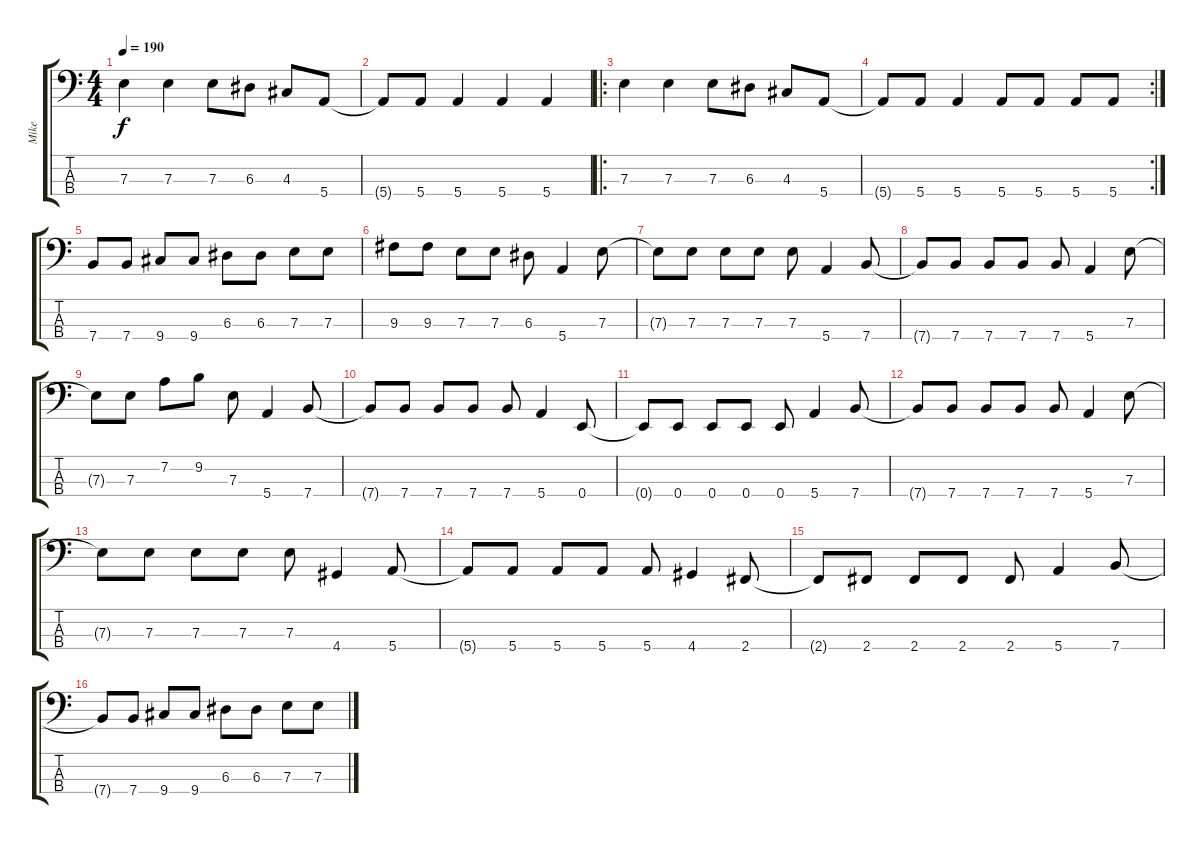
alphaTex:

\track ("Mike " "Mike ") {instrument electricbasspick}
\staff {score tabs}
\tuning (G2 D2 A1 E1) {hide}
\ts (4 4)
\tempo 190
\clef f4
\ks c
7.3.4{dy f} 7.3.4 7.3.8 6.3.8 4.3.8 5.4.8 |
5.4{t}.8 5.4.8 5.4.4 5.4.4 5.4.4 |
\ro
7.3.4 7.3.4 7.3.8 6.3.8 4.3.8 5.4.8 |
\rc 2
5.4{t}.8 5.4.8 5.4.4 5.4.8 5.4.8 5.4.8 5.4.8 |
7.4.8 7.4.8 9.4.8 9.4.8 6.3.8 6.3.8 7.3.8 7.3.8 |
9.3.8 9.3.8 7.3.8 7.3.8 6.3.8 5.4.4 7.3.8 |
7.3{t}.8 7.3.8 7.3.8 7.3.8 7.3.8 5.4.4 7.4.8 |
7.4{t}.8 7.4.8 7.4.8 7.4.8 7.4.8 5.4.4 7.3.8 |
7.3{t}.8 7.3.8 7.2.8 9.2.8 7.3.8 5.4.4 7.4.8 |
7.4{t}.8 7.4.8 7.4.8 7.4.8 7.4.8 5.4.4 0.4.8 |
0.4{t}.8 0.4.8 0.4.8 0.4.8 0.4.8 5.4.4 7.4.8 |
7.4{t}.8 7.4.8 7.4.8 7.4.8 7.4.8 5.4.4 7.3.8 |
7.3{t}.8 7.3.8 7.3.8 7.3.8 7.3.8 4.4.4 5.4.8 |
5.4{t}.8 5.4.8 5.4.8 5.4.8 5.4.8 4.4.4 2.4.8 |
2.4{t}.8 2.4.8 2.4.8 2.4.8 2.4.8 5.4.4 7.4.8 |
7.4{t}.8 7.4.8 9.4.8 9.4.8 6.3.8 6.3.8 7.3.8 7.3.8
